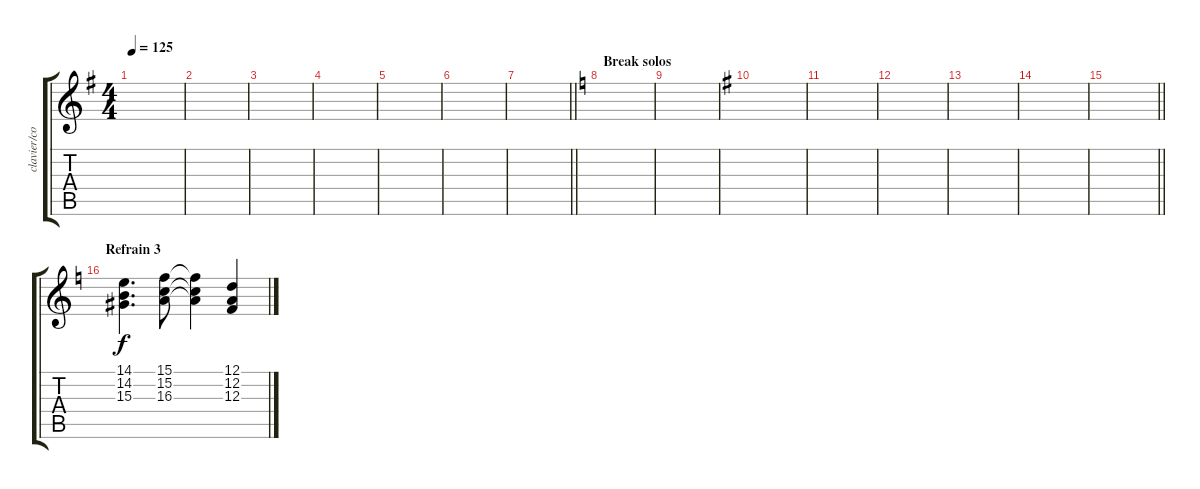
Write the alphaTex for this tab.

\track ("clavier/cordes" "clavier/co") {instrument stringensemble1}
\staff {score tabs}
\tuning (D4 A3 F3 C3 G2 D2) {hide}
\ts (4 4)
\tempo 125
\clef g2
\ks eminor
|
|
|
|
|
|
\barLineRight lightlight
|
\section ("" "Break solos")
\ks aminor
|
|
\ks eminor
|
|
|
|
|
\barLineRight lightlight
|
\section ("" "Refrain 3")
\ks aminor
(14.1 14.2 15.3).4{d} (15.1 15.2 16.3).8 (15.1{t} 15.2{t} 16.3{t}).4 (12.1 12.2 12.3).4
